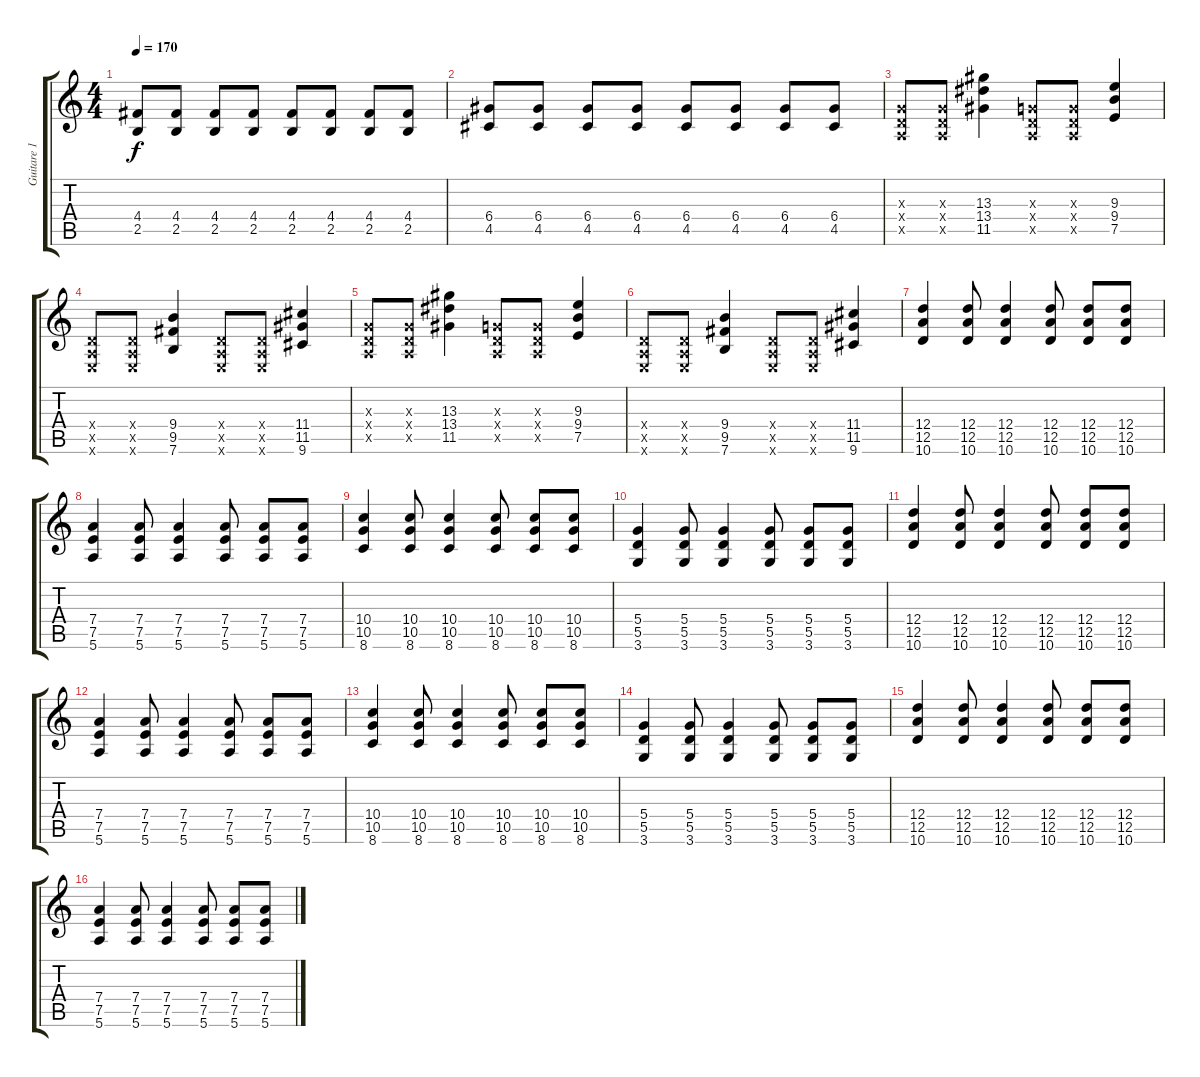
\track ("Guitare 1" "Guitare 1") {instrument acousticguitarsteel}
\staff {score tabs}
\tuning (E4 B3 G3 D3 A2 E2) {hide}
\ts (4 4)
\tempo 170
\clef g2
\ks c
(4.4 2.5).8{dy f} (4.4 2.5).8 (4.4 2.5).8 (4.4 2.5).8 (4.4 2.5).8 (4.4 2.5).8 (4.4 2.5).8 (4.4 2.5).8 |
(6.4 4.5).8 (6.4 4.5).8 (6.4 4.5).8 (6.4 4.5).8 (6.4 4.5).8 (6.4 4.5).8 (6.4 4.5).8 (6.4 4.5).8 |
(0.3{x} 0.4{x} 0.5{x}).8 (0.3{x} 0.4{x} 0.5{x}).8 (13.3 13.4 11.5).4 (0.3{x} 0.4{x} 0.5{x}).8 (0.3{x} 0.4{x} 0.5{x}).8 (9.3 9.4 7.5).4 |
(0.4{x} 0.5{x} 0.6{x}).8 (0.4{x} 0.5{x} 0.6{x}).8 (9.4 9.5 7.6).4 (0.4{x} 0.5{x} 0.6{x}).8 (0.4{x} 0.5{x} 0.6{x}).8 (11.4 11.5 9.6).4 |
(0.3{x} 0.4{x} 0.5{x}).8 (0.3{x} 0.4{x} 0.5{x}).8 (13.3 13.4 11.5).4 (0.3{x} 0.4{x} 0.5{x}).8 (0.3{x} 0.4{x} 0.5{x}).8 (9.3 9.4 7.5).4 |
(0.4{x} 0.5{x} 0.6{x}).8 (0.4{x} 0.5{x} 0.6{x}).8 (9.4 9.5 7.6).4 (0.4{x} 0.5{x} 0.6{x}).8 (0.4{x} 0.5{x} 0.6{x}).8 (11.4 11.5 9.6).4 |
(12.4 12.5 10.6).4 (12.4 12.5 10.6).8 (12.4 12.5 10.6).4 (12.4 12.5 10.6).8 (12.4 12.5 10.6).8 (12.4 12.5 10.6).8 |
(7.4 7.5 5.6).4 (7.4 7.5 5.6).8 (7.4 7.5 5.6).4 (7.4 7.5 5.6).8 (7.4 7.5 5.6).8 (7.4 7.5 5.6).8 |
(10.4 10.5 8.6).4 (10.4 10.5 8.6).8 (10.4 10.5 8.6).4 (10.4 10.5 8.6).8 (10.4 10.5 8.6).8 (10.4 10.5 8.6).8 |
(5.4 5.5 3.6).4 (5.4 5.5 3.6).8 (5.4 5.5 3.6).4 (5.4 5.5 3.6).8 (5.4 5.5 3.6).8 (5.4 5.5 3.6).8 |
(12.4 12.5 10.6).4 (12.4 12.5 10.6).8 (12.4 12.5 10.6).4 (12.4 12.5 10.6).8 (12.4 12.5 10.6).8 (12.4 12.5 10.6).8 |
(7.4 7.5 5.6).4 (7.4 7.5 5.6).8 (7.4 7.5 5.6).4 (7.4 7.5 5.6).8 (7.4 7.5 5.6).8 (7.4 7.5 5.6).8 |
(10.4 10.5 8.6).4 (10.4 10.5 8.6).8 (10.4 10.5 8.6).4 (10.4 10.5 8.6).8 (10.4 10.5 8.6).8 (10.4 10.5 8.6).8 |
(5.4 5.5 3.6).4 (5.4 5.5 3.6).8 (5.4 5.5 3.6).4 (5.4 5.5 3.6).8 (5.4 5.5 3.6).8 (5.4 5.5 3.6).8 |
(12.4 12.5 10.6).4 (12.4 12.5 10.6).8 (12.4 12.5 10.6).4 (12.4 12.5 10.6).8 (12.4 12.5 10.6).8 (12.4 12.5 10.6).8 |
(7.4 7.5 5.6).4 (7.4 7.5 5.6).8 (7.4 7.5 5.6).4 (7.4 7.5 5.6).8 (7.4 7.5 5.6).8 (7.4 7.5 5.6).8
